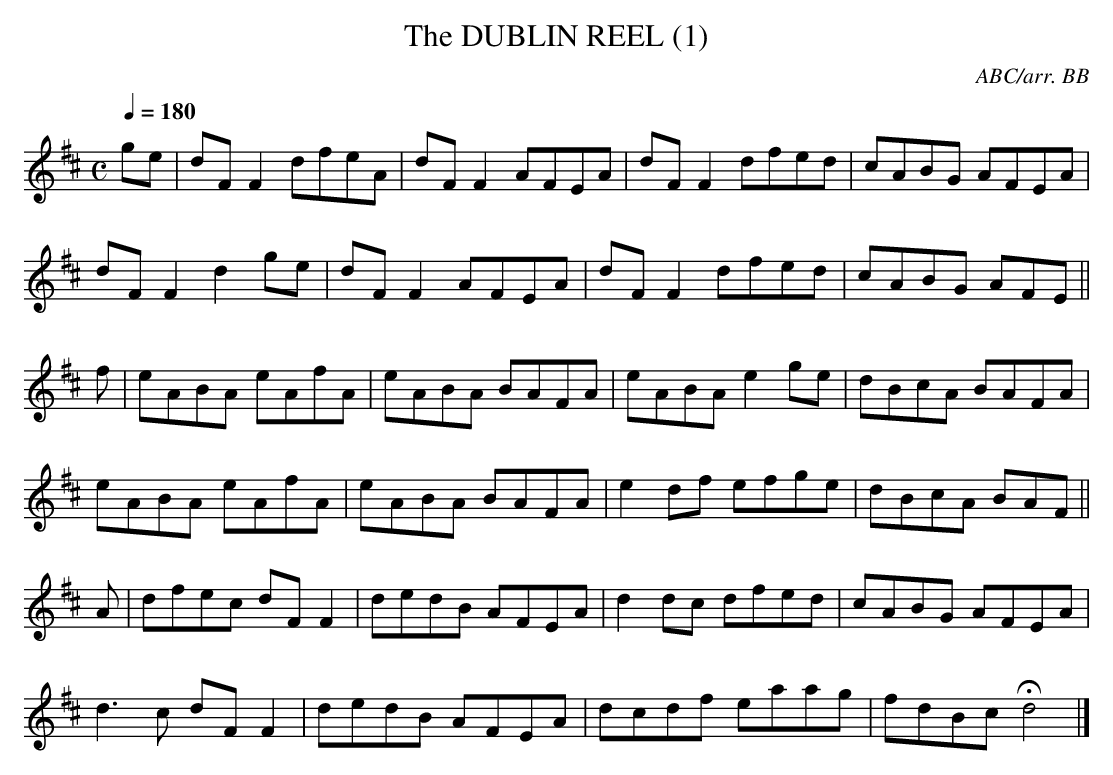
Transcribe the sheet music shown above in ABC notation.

X:1
T:DUBLIN REEL (1), The
C:ABC/arr. BB
M:C
L:1/8
Q:1/4=180
K:D
ge|dFF2 dfeA|dFF2 AFEA|dFF2 dfed|cABG AFEA|
dFF2 d2ge|dFF2 AFEA|dFF2 dfed|cABG AFE||
f|eABA eAfA|eABA BAFA|eABA e2ge|dBcA BAFA|
eABA eAfA|eABA BAFA|e2df efge|dBcA BAF||
A|dfec dFF2|dedB AFEA|d2dc dfed|cABG AFEA|
d3c dFF2|dedB AFEA|dcdf eaag|fdBc Hd4 |]
